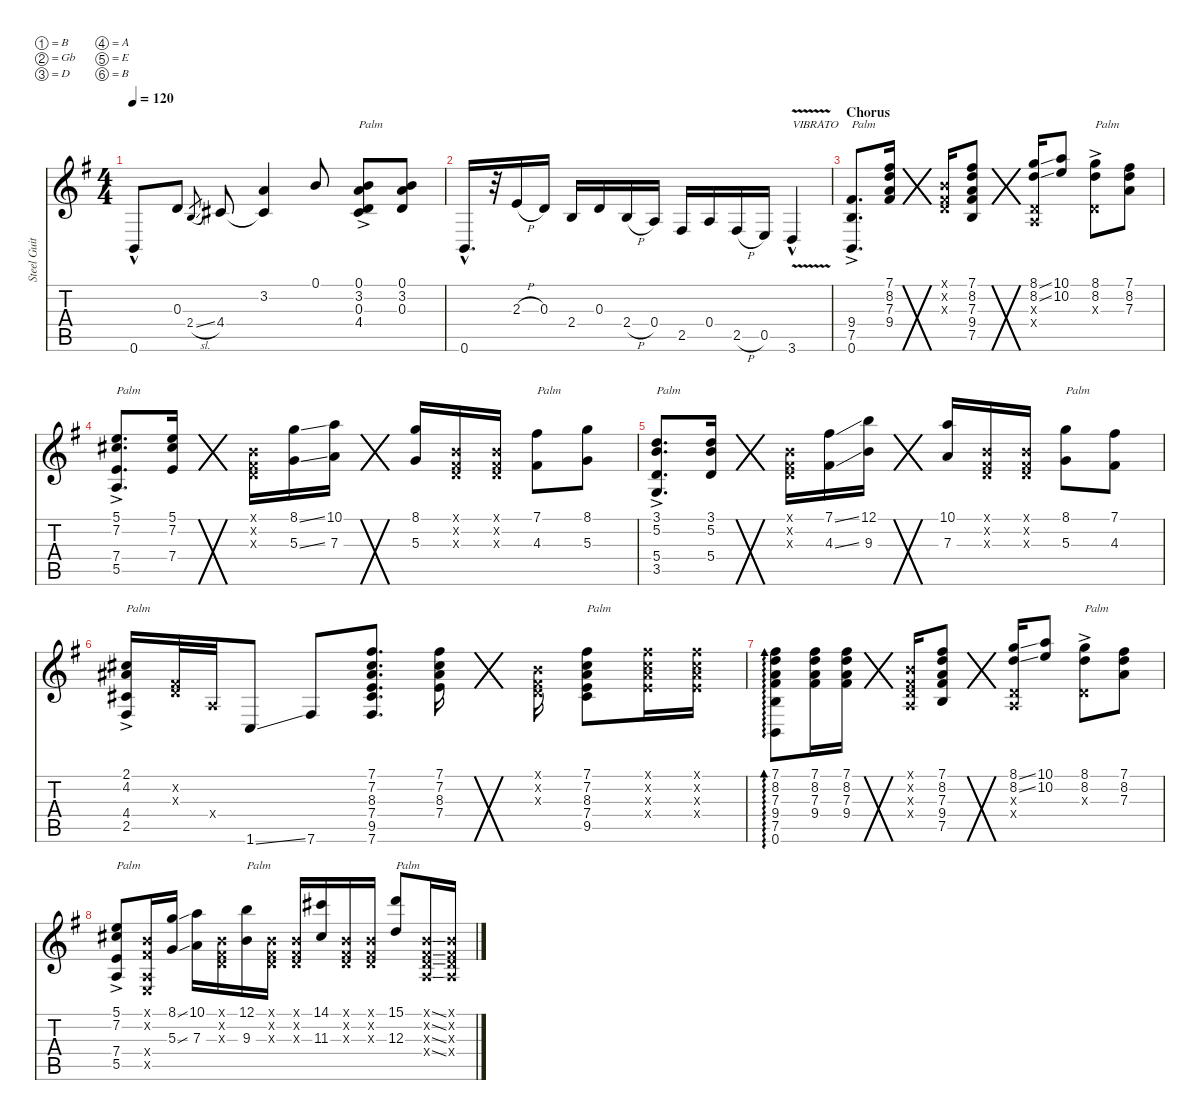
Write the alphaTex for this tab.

\defaultSystemsLayout 4
\hideDynamics
\bracketExtendMode nobrackets
\otherSystemsTrackNameOrientation horizontal
\track ("Steel Guitar" "Steel Guit") {defaultSystemsLayout 2 instrument acousticguitarsteel}
\staff {score tabs}
\tuning (B3 Gb3 D3 A2 E2 B1)
\ts (4 4)
\tempo 120
\clef g2
\ks g
0.6{hac acc forcenatural}.8{dy mf beam Up} 0.3{acc forcenatural}.8{beam Up} 2.4{sl acc forcenatural}.8{gr beam Up} 4.4{acc #}.8{beam Up} (3.2{acc forcenatural} 4.4{t acc #}).4{beam Up} 0.1{acc forcenatural}.8{beam Up} (0.1{ac acc forcenatural} 3.2{acc forcenatural} 0.3{acc forcenatural} 4.4{acc #}).8{txt "Palm" beam Up} (0.1{acc forcenatural} 3.2{acc forcenatural} 0.3{acc forcenatural}).8{beam Up} |
0.6{hac acc forcenatural}.16{d beam Up} r.32{beam Up} 2.3{h acc forcenatural}.16{beam Up} 0.3{acc forcenatural}.16{beam Up} 2.4{acc forcenatural}.16{beam Up} 0.3{acc forcenatural}.16{beam Up} 2.4{h acc forcenatural}.16{beam Up} 0.4{acc forcenatural}.16{beam Up} 2.5{acc #}.16{beam Up} 0.4{acc forcenatural}.16{beam Up} 2.5{h acc #}.16{beam Up} 0.5{acc forcenatural}.16{beam Up} 3.6{v hac acc forcenatural}.4{txt "VIBRATO" beam Up} |
\section ("" "Chorus")
(9.4{acc #} 7.5{acc forcenatural} 0.6{ac acc forcenatural}).8{d txt "Palm" beam Up} (7.1{acc #} 8.2{acc forcenatural} 7.3{acc forcenatural} 9.4{acc #}).16{beam Up} ().16{ds beam Down} (0.1{x acc forcenatural} 0.2{x acc #} 0.3{x acc forcenatural}).16{beam Up} (7.1{acc #} 8.2{acc forcenatural} 7.3{acc forcenatural} 9.4{acc #} 7.5{acc forcenatural}).8{beam Up} ().16{ds beam Down} (8.1{ss acc forcenatural} 8.2{ss acc forcenatural} 0.3{x acc forcenatural} 0.4{x acc forcenatural}).16{beam Up} (10.1{acc forcenatural} 10.2{acc forcenatural}).8{beam Up} (8.1{acc forcenatural} 8.2{acc forcenatural} 0.3{ac x acc forcenatural}).8{txt "Palm" beam Down} (7.1{acc #} 8.2{acc forcenatural} 7.3{acc forcenatural}).8{beam Down} |
(5.5{ac acc forcenatural} 7.4{acc forcenatural} 7.2{acc #} 5.1{acc forcenatural}).8{d txt "Palm" beam Up} (7.2{acc #} 5.1{acc forcenatural} 7.4{acc forcenatural}).16{beam Up} ().16{ds beam Down} (0.1{x acc forcenatural} 0.2{x acc #} 0.3{x acc forcenatural}).16{beam Down} (8.1{ss acc forcenatural} 5.3{ss acc forcenatural}).16{beam Down} (10.1{acc forcenatural} 7.3{acc forcenatural}).16{beam Down} ().16{ds beam Down} (8.1{acc forcenatural} 5.3{acc forcenatural}).16{beam Up} (0.1{x acc forcenatural} 0.2{x acc #} 0.3{x acc forcenatural}).16{beam Up} (0.3{x acc forcenatural} 0.2{x acc #} 0.1{x acc forcenatural}).16{beam Up} (7.1{acc #} 4.3{acc #}).8{txt "Palm" beam Down} (8.1{acc forcenatural} 5.3{acc forcenatural}).8{beam Down} |
(3.1{acc forcenatural} 5.2{acc forcenatural} 5.4{acc forcenatural} 3.5{ac acc forcenatural}).8{d txt "Palm" beam Up} (5.2{acc forcenatural} 3.1{acc forcenatural} 5.4{acc forcenatural}).16{beam Up} ().16{ds beam Down} (0.1{x acc forcenatural} 0.2{x acc #} 0.3{x acc forcenatural}).16{beam Down} (7.1{ss acc #} 4.3{ss acc #}).16{beam Down} (12.1{acc forcenatural} 9.3{acc forcenatural}).16{beam Down} ().16{ds beam Down} (10.1{acc forcenatural} 7.3{acc forcenatural}).16{beam Up} (0.1{x acc forcenatural} 0.2{x acc #} 0.3{x acc forcenatural}).16{beam Up} (0.3{x acc forcenatural} 0.2{x acc #} 0.1{x acc forcenatural}).16{beam Up} (8.1{acc forcenatural} 5.3{acc forcenatural}).8{txt "Palm" beam Down} (7.1{acc #} 4.3{acc #}).8{beam Down} |
(2.5{ac acc #} 4.4{acc #} 4.2{acc #} 2.1{acc #}).16{txt "Palm" beam Up} (0.3{x acc forcenatural} 0.2{x acc #}).32{beam Up} 0.4{x acc forcenatural}.32{beam Up} 1.6{ss acc forcenatural}.8{beam Up} 7.6{acc #}.8{beam Up} (7.1{acc #} 7.2{acc #} 8.3{acc #} 7.4{acc forcenatural} 9.5{acc #} 7.6{acc #}).8{d beam Up} (7.1{acc #} 7.2{acc #} 8.3{acc #} 7.4{acc forcenatural}).16{beam Down} ().16{ds beam Down} (0.1{x acc forcenatural} 0.2{x acc #} 0.3{x acc forcenatural}).16{beam Down} (7.1{acc #} 7.2{acc #} 8.3{acc #} 7.4{acc forcenatural} 9.5{acc #}).8{txt "Palm" beam Down} (7.1{x acc #} 7.2{x acc #} 8.3{x acc #} 7.4{x acc forcenatural}).16{beam Down} (7.1{x acc #} 7.2{x acc #} 8.3{x acc #} 7.4{x acc forcenatural}).16{beam Down} |
(0.6{acc forcenatural} 7.5{acc forcenatural} 9.4{acc #} 7.3{acc forcenatural} 8.2{acc forcenatural} 7.1{acc #}).8{ad 0 beam Down} (7.1{acc #} 8.2{acc forcenatural} 7.3{acc forcenatural} 9.4{acc #}).16{beam Down} (7.1{acc #} 8.2{acc forcenatural} 7.3{acc forcenatural} 9.4{acc #}).16{beam Down} ().16{ds beam Down} (0.1{x acc forcenatural} 0.2{x acc #} 0.3{x acc forcenatural} 0.4{x acc forcenatural}).16{beam Up} (7.1{acc #} 8.2{acc forcenatural} 7.3{acc forcenatural} 9.4{acc #} 7.5{acc forcenatural}).8{beam Up} ().16{ds beam Down} (8.1{ss acc forcenatural} 8.2{ss acc forcenatural} 0.3{x acc forcenatural} 0.4{x acc forcenatural}).16{beam Up} (10.1{acc forcenatural} 10.2{acc forcenatural}).8{beam Up} (8.1{acc forcenatural} 8.2{acc forcenatural} 0.3{ac x acc forcenatural}).8{txt "Palm" beam Down} (7.1{acc #} 8.2{acc forcenatural} 7.3{acc forcenatural}).8{beam Down} |
(5.5{ac acc forcenatural} 7.4{acc forcenatural} 7.2{acc #} 5.1{acc forcenatural}).8{txt "Palm" beam Up} (0.1{x acc forcenatural} 0.2{x acc #} 0.4{x acc forcenatural} 0.5{x acc forcenatural}).16{beam Up} (5.3{ss acc forcenatural} 8.1{ss acc forcenatural}).16{beam Up} (10.1{acc forcenatural} 7.3{acc forcenatural}).16{beam Down} (0.1{x acc forcenatural} 0.2{x acc #} 0.3{x acc forcenatural}).16{beam Down} (12.1{acc forcenatural} 9.3{acc forcenatural}).16{txt "Palm" beam Down} (0.1{x acc forcenatural} 0.2{x acc #} 0.3{x acc forcenatural}).16{beam Down} (0.2{x acc #} 0.1{x acc forcenatural} 0.3{x acc forcenatural}).16{beam Up} (14.1{acc #} 11.3{acc #}).16{beam Up} (0.1{x acc forcenatural} 0.2{x acc #} 0.3{x acc forcenatural}).16{beam Up} (0.2{x acc #} 0.1{x acc forcenatural} 0.3{x acc forcenatural}).16{beam Up} (15.1{acc forcenatural} 12.3{acc forcenatural}).8{txt "Palm" beam Up} (0.1{ss x acc forcenatural} 0.2{ss x acc #} 0.3{ss x acc forcenatural} 0.4{ss x acc forcenatural}).16{beam Up} (0.3{x acc forcenatural} 0.2{x acc #} 0.1{x acc forcenatural} 0.4{x acc forcenatural}).16{beam Up}
